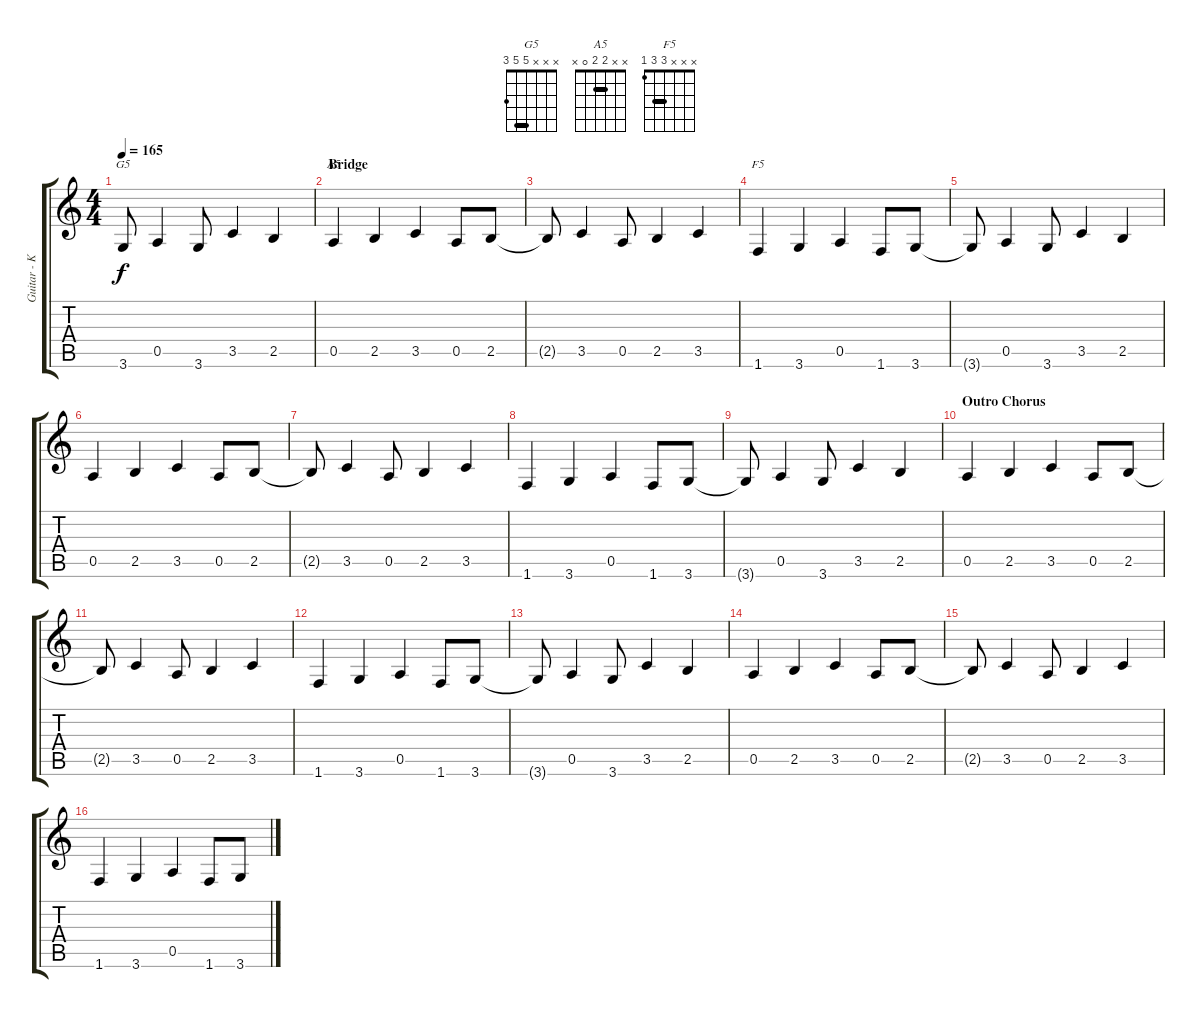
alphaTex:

\track ("Guitar - K.K. Downing" "Guitar - K") {instrument distortionguitar}
\staff {score tabs}
\tuning (E4 B3 G3 D3 A2 E2) {hide}
\chord ("G5" x x x 5 5 3) {barre 5}
\chord ("A5" x x 2 2 0 x) {barre 2}
\chord ("F5" x x x 3 3 1) {barre 3}
\ts (4 4)
\tempo 165
\clef g2
\ks c
3.6{t}.8{ch "G5" dy f} 0.5.4 3.6.8 3.5.4 2.5.4 |
\section ("" "Bridge")
0.5.4{ch "A5" volume 16} 2.5.4 3.5.4 0.5.8 2.5.8 |
2.5{t}.8 3.5.4 0.5.8 2.5.4 3.5.4 |
1.6.4{ch "F5"} 3.6.4 0.5.4 1.6.8 3.6.8 |
3.6{t}.8 0.5.4 3.6.8 3.5.4 2.5.4 |
0.5.4{volume 16} 2.5.4 3.5.4 0.5.8 2.5.8 |
2.5{t}.8 3.5.4 0.5.8 2.5.4 3.5.4 |
1.6.4 3.6.4 0.5.4 1.6.8 3.6.8 |
3.6{t}.8 0.5.4 3.6.8 3.5.4 2.5.4 |
\section ("" "Outro Chorus")
0.5.4{volume 16} 2.5.4 3.5.4 0.5.8 2.5.8 |
2.5{t}.8 3.5.4 0.5.8 2.5.4 3.5.4 |
1.6.4 3.6.4 0.5.4 1.6.8 3.6.8 |
3.6{t}.8 0.5.4 3.6.8 3.5.4 2.5.4 |
0.5.4{volume 16} 2.5.4 3.5.4 0.5.8 2.5.8 |
2.5{t}.8 3.5.4 0.5.8 2.5.4 3.5.4 |
1.6.4 3.6.4 0.5.4 1.6.8 3.6.8
